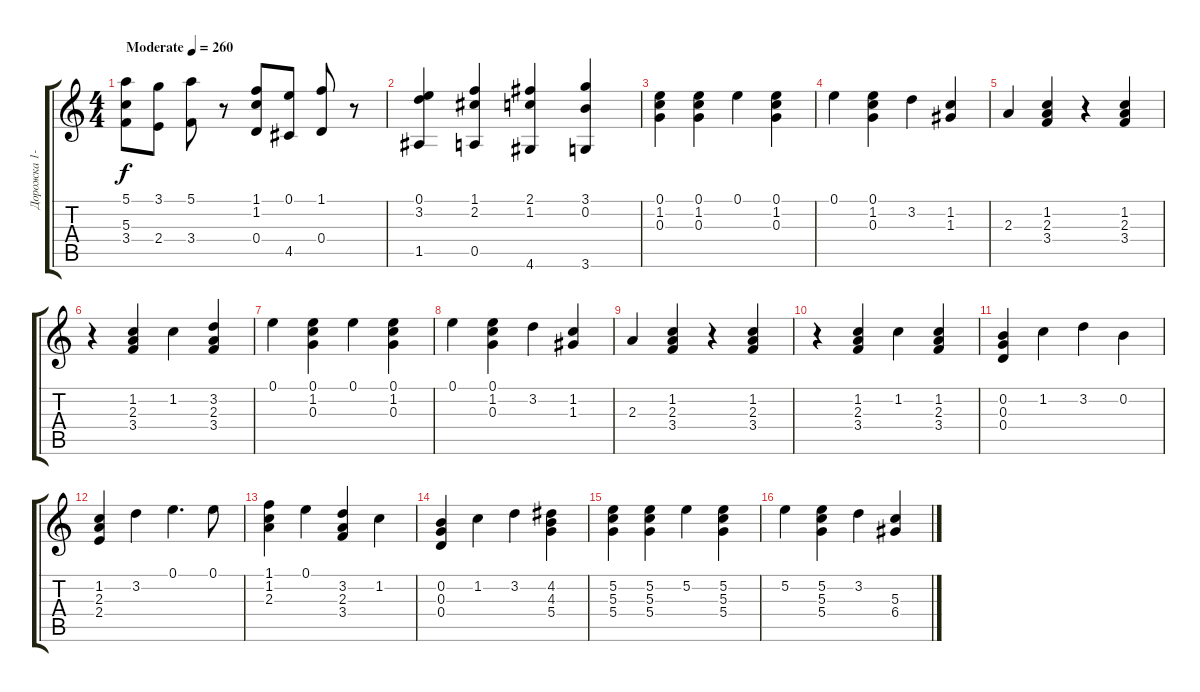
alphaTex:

\track ("Дорожка 1-2" "Дорожка 1-") {instrument acousticguitarsteel}
\staff {score tabs}
\tuning (E4 B3 G3 D3 A2 E2) {hide}
\ts (4 4)
\tempo (260 "Moderate")
\clef g2
\ks c
(5.1 5.3 3.4).8{dy f instrument acousticguitarsteel} (3.1 2.4).8 (5.1 3.4).8 r.8 (1.1 1.2 0.4).8 (0.1 4.5).8 (1.1 0.4).8 r.8 |
(0.1 3.2 1.5).4 (1.1 2.2 0.5).4 (2.1 1.2 4.6).4 (3.1 0.2 3.6).4 |
(0.1 1.2 0.3).4 (0.1 1.2 0.3).4 0.1.4 (0.1 1.2 0.3).4 |
0.1.4 (0.1 1.2 0.3).4 3.2.4 (1.2 1.3).4 |
2.3.4 (1.2 2.3 3.4).4 r.4 (1.2 2.3 3.4).4 |
r.4 (1.2 2.3 3.4).4 1.2.4 (3.2 2.3 3.4).4 |
0.1.4 (0.1 1.2 0.3).4 0.1.4 (0.1 1.2 0.3).4 |
0.1.4 (0.1 1.2 0.3).4 3.2.4 (1.2 1.3).4 |
2.3.4 (1.2 2.3 3.4).4 r.4 (1.2 2.3 3.4).4 |
r.4 (1.2 2.3 3.4).4 1.2.4 (1.2 2.3 3.4).4 |
(0.2 0.3 0.4).4 1.2.4 3.2.4 0.2.4 |
(1.2 2.3 2.4).4 3.2.4 0.1.4{d} 0.1.8 |
(1.1 1.2 2.3).4 0.1.4 (3.2 2.3 3.4).4 1.2.4 |
(0.2 0.3 0.4).4 1.2.4 3.2.4 (4.2 4.3 5.4).4 |
(5.2 5.3 5.4).4 (5.2 5.3 5.4).4 5.2.4 (5.2 5.3 5.4).4 |
5.2.4 (5.2 5.3 5.4).4 3.2.4 (5.3 6.4).4
